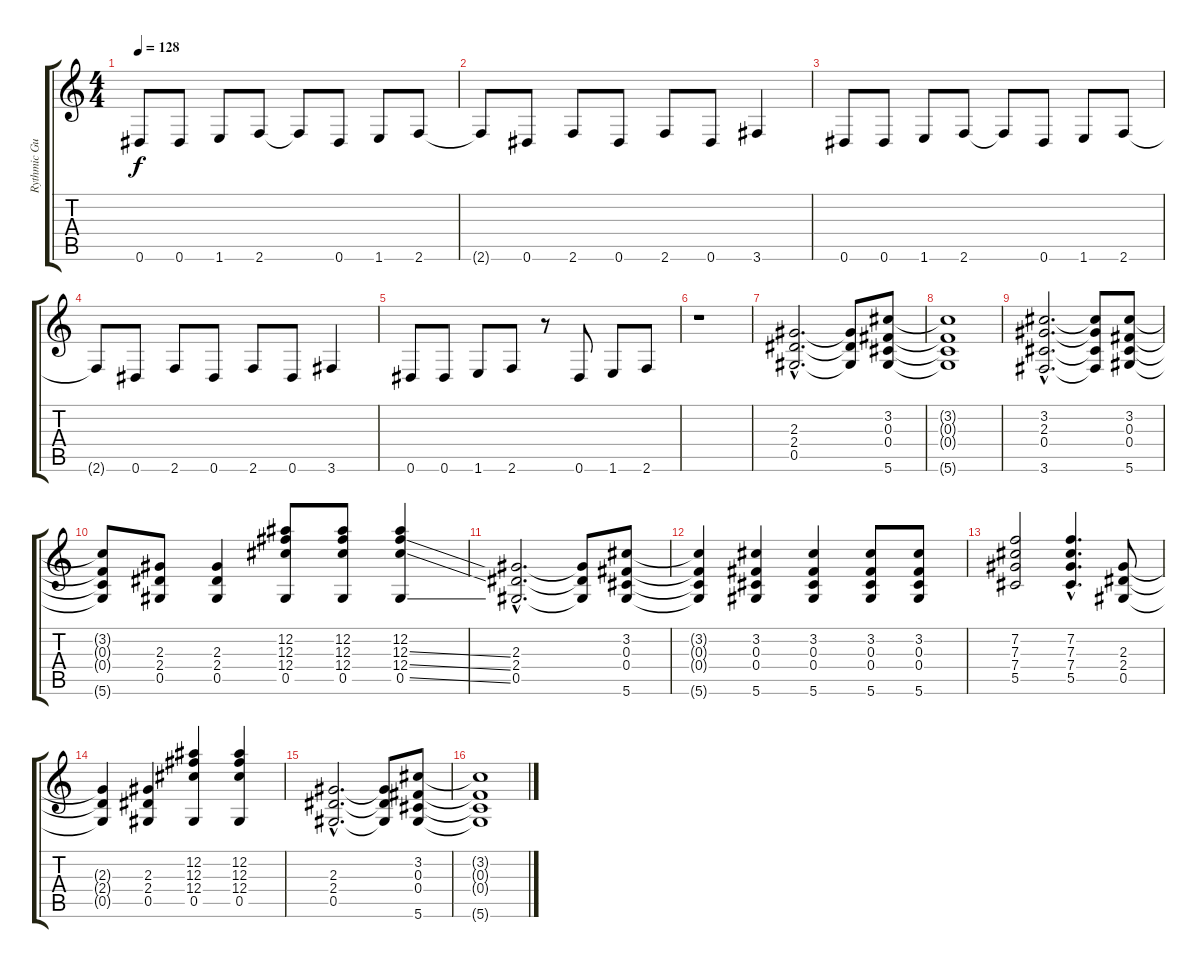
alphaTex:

\track ("Rythmic Guitar" "Rythmic Gu") {instrument distortionguitar}
\staff {score tabs}
\tuning (Eb4 Bb3 Gb3 Db3 Ab2 Eb2) {hide}
\ts (4 4)
\tempo 128
\clef g2
\ks c
0.6.8{dy f} 0.6.8 1.6.8 2.6.8 2.6{t}.8 0.6.8 1.6.8 2.6.8 |
2.6{t}.8 0.6.8 2.6.8 0.6.8 2.6.8 0.6.8 3.6.4 |
0.6.8 0.6.8 1.6.8 2.6.8 2.6{t}.8 0.6.8 1.6.8 2.6.8 |
2.6{t}.8 0.6.8 2.6.8 0.6.8 2.6.8 0.6.8 3.6.4 |
0.6.8 0.6.8 1.6.8 2.6.8 r.8 0.6.8 1.6.8 2.6.8 |
r.1 |
(2.3{hac} 2.4{hac} 0.5{hac}).2{d} (2.3{t} 2.4{t} 0.5{t}).8 (3.2 0.3 0.4 5.6).8 |
(3.2{t} 0.3{t} 0.4{t} 5.6{t}).1 |
(3.2{hac} 2.3{hac} 0.4{hac} 3.6{hac}).2{d} (3.2{t} 2.3{t} 0.4{t} 3.6{t}).8 (3.2 0.3 0.4 5.6).8 |
(3.2{t} 0.3{t} 0.4{t} 5.6{t}).8 (2.3 2.4 0.5).8 (2.3 2.4 0.5).4 (12.2 12.3 12.4 0.5).8 (12.2 12.3 12.4 0.5).8 (12.2 12.3{ss} 12.4{ss} 0.5{ss}).4 |
(2.3{hac} 2.4{hac} 0.5{hac}).2{d} (2.3{t} 2.4{t} 0.5{t}).8 (3.2 0.3 0.4 5.6).8 |
(3.2{t} 0.3{t} 0.4{t} 5.6{t}).4 (3.2 0.3 0.4 5.6).4 (3.2 0.3 0.4 5.6).4 (3.2 0.3 0.4 5.6).8 (3.2 0.3 0.4 5.6).8 |
(7.2 7.3 7.4 5.5).2 (7.2{hac} 7.3{hac} 7.4{hac} 5.5{hac}).4{d} (2.3 2.4 0.5).8 |
(2.3{t} 2.4{t} 0.5{t}).4 (2.3 2.4 0.5).4 (12.2 12.3 12.4 0.5).4 (12.2 12.3 12.4 0.5).4 |
(2.3{hac} 2.4{hac} 0.5{hac}).2{d} (2.3{t} 2.4{t} 0.5{t}).8 (3.2 0.3 0.4 5.6).8 |
(3.2{t} 0.3{t} 0.4{t} 5.6{t}).1
